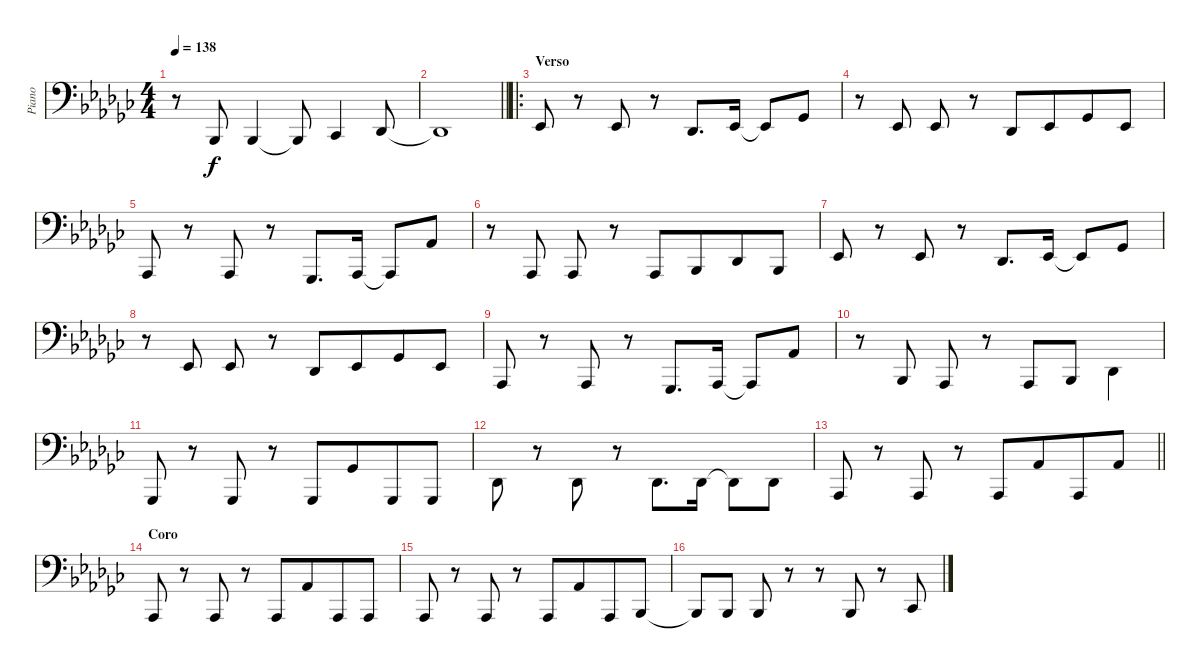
\track ("Piano" "Piano") {instrument brightacousticpiano}
\staff {score}
\tuning (C3 G2 D2 A1 E1 B0) {hide}
\ts (4 4)
\tempo 138
\clef f4
\ks gb
r.8{dy f} 1.4.8 1.4.4 1.4{t}.8 2.4.4 4.4.8 |
\barLineRight lightlight
4.4{t}.1 |
\ro
\section ("" "Verso")
1.3.8 r.8 1.3.8 r.8 4.4.8{d} 1.3.16 1.3{t}.8 4.3.8 |
r.8 1.3.8 1.3.8 r.8 4.4.8 1.3.8{beam merge} 4.3.8 1.3.8 |
4.5.8 r.8 4.5.8 r.8 2.5.8{d} 4.5.16 4.5{t}.8 1.2.8 |
r.8 4.5.8 4.5.8 r.8 4.5.8 1.4.8{beam merge} 4.4.8 1.4.8 |
1.3.8 r.8 1.3.8 r.8 4.4.8{d} 1.3.16 1.3{t}.8 4.3.8 |
r.8 1.3.8 1.3.8 r.8 4.4.8 1.3.8{beam merge} 4.3.8 1.3.8 |
4.5.8 r.8 4.5.8 r.8 2.5.8{d} 4.5.16 4.5{t}.8 1.2.8 |
r.8 1.4.8 4.5.8 r.8 4.5.8 1.4.8 4.4.4{beam Down} |
2.5.8 r.8 2.5.8 r.8 2.5.8 4.3.8{beam merge} 2.5.8 2.5.8 |
4.4.8{beam Down} r.8 4.4.8{beam Down} r.8 4.4.8{d beam Down} 4.4.16{beam Down} 4.4{t}.8{beam Down} 4.4.8{beam Down} |
\barLineRight lightlight
4.5.8 r.8 4.5.8 r.8 4.5.8 1.2.8{beam merge} 4.5.8 1.2.8 |
\section ("" "Coro")
4.5.8 r.8 4.5.8 r.8 4.5.8{beam Up} 1.2.8{beam Up beam merge} 4.5.8{beam Up} 4.5.8{beam Up} |
4.5.8 r.8 4.5.8 r.8 4.5.8{beam Up} 1.2.8{beam Up beam merge} 4.5.8{beam Up} 1.4.8{beam Up} |
1.4{t}.8 1.4.8 1.4.8 r.8 r.8 1.4.8 r.8 2.4.8
